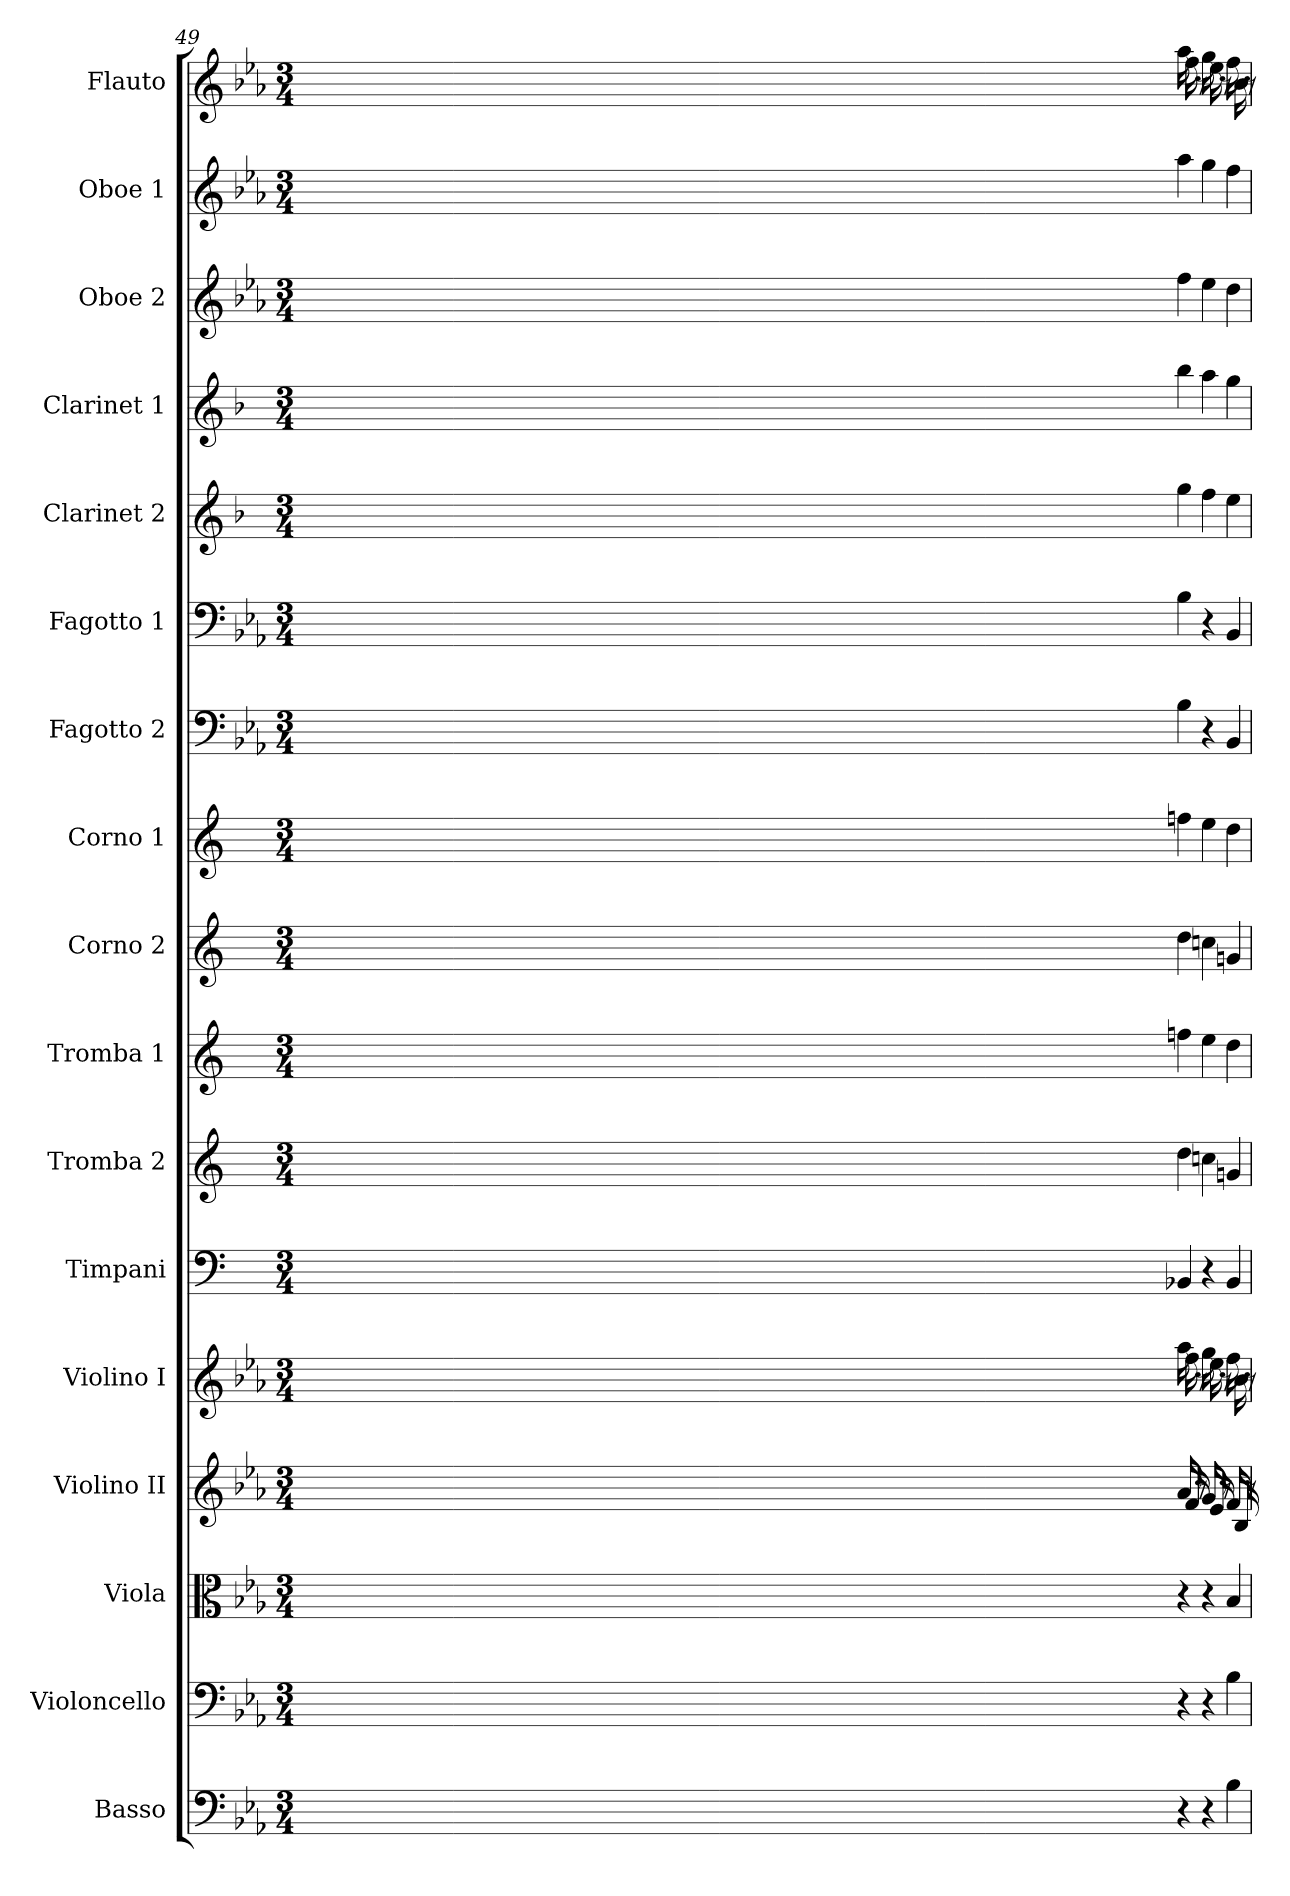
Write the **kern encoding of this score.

**kern	**kern	**kern	**kern	**kern	**kern	**kern	**kern	**kern	**kern	**kern	**kern	**kern	**kern	**kern	**kern	**kern
*part17	*part16	*part15	*part14	*part13	*part12	*part11	*part10	*part9	*part8	*part7	*part6	*part5	*part4	*part3	*part2	*part1
*staff17	*staff16	*staff15	*staff14	*staff13	*staff12	*staff11	*staff10	*staff9	*staff8	*staff7	*staff6	*staff5	*staff4	*staff3	*staff2	*staff1
*I"Basso	*I"Violoncello	*I"Viola	*I"Violino II	*I"Violino I	*I"Timpani	*I"Tromba 2	*I"Tromba 1	*I"Corno 2	*I"Corno 1	*I"Fagotto 2	*I"Fagotto 1	*I"Clarinet 2	*I"Clarinet 1	*I"Oboe 2	*I"Oboe 1	*I"Flauto
*	*I'Vc	*I'Vla	*I'Vln	*I'Vln	*	*	*	*	*	*	*	*I'Cl	*I'Cl	*I'Ob	*I'Ob	*I'Fl
*clefF4	*clefF4	*clefC3	*clefG2	*clefG2	*clefF4	*clefG2	*clefG2	*clefG2	*clefG2	*clefF4	*clefF4	*clefG2	*clefG2	*clefG2	*clefG2	*clefG2
*ITrd7c12	*	*	*	*	*	*ITrd-2c-3	*ITrd-2c-3	*ITrd5c9	*ITrd5c9	*	*	*ITrd1c2	*ITrd1c2	*	*	*
*k[b-e-a-]	*k[b-e-a-]	*k[b-e-a-]	*k[b-e-a-]	*k[b-e-a-]	*	*	*	*	*	*k[b-e-a-]	*k[b-e-a-]	*k[b-e-a-]	*k[b-e-a-]	*k[b-e-a-]	*k[b-e-a-]	*k[b-e-a-]
*M3/4	*M3/4	*M3/4	*M3/4	*M3/4	*M3/4	*M3/4	*M3/4	*M3/4	*M3/4	*M3/4	*M3/4	*M3/4	*M3/4	*M3/4	*M3/4	*M3/4
=49	=49	=49	=49	=49	=49	=49	=49	=49	=49	=49	=49	=49	=49	=49	=49	=49
1ryy	1ryy	1ryy	1ryy	1ryy	1ryy	1ryy	1ryy	1ryy	1ryy	1ryy	1ryy	1ryy	1ryy	1ryy	1ryy	1ryy
1ryy	1ryy	1ryy	1ryy	1ryy	1ryy	1ryy	1ryy	1ryy	1ryy	1ryy	1ryy	1ryy	1ryy	1ryy	1ryy	1ryy
1ryy	1ryy	1ryy	1ryy	1ryy	1ryy	1ryy	1ryy	1ryy	1ryy	1ryy	1ryy	1ryy	1ryy	1ryy	1ryy	1ryy
1ryy	1ryy	1ryy	1ryy	1ryy	1ryy	1ryy	1ryy	1ryy	1ryy	1ryy	1ryy	1ryy	1ryy	1ryy	1ryy	1ryy
1ryy	1ryy	1ryy	1ryy	1ryy	1ryy	1ryy	1ryy	1ryy	1ryy	1ryy	1ryy	1ryy	1ryy	1ryy	1ryy	1ryy
1ryy	1ryy	1ryy	1ryy	1ryy	1ryy	1ryy	1ryy	1ryy	1ryy	1ryy	1ryy	1ryy	1ryy	1ryy	1ryy	1ryy
1ryy	1ryy	1ryy	1ryy	1ryy	1ryy	1ryy	1ryy	1ryy	1ryy	1ryy	1ryy	1ryy	1ryy	1ryy	1ryy	1ryy
1ryy	1ryy	1ryy	1ryy	1ryy	1ryy	1ryy	1ryy	1ryy	1ryy	1ryy	1ryy	1ryy	1ryy	1ryy	1ryy	1ryy
1ryy	1ryy	1ryy	1ryy	1ryy	1ryy	1ryy	1ryy	1ryy	1ryy	1ryy	1ryy	1ryy	1ryy	1ryy	1ryy	1ryy
1ryy	1ryy	1ryy	1ryy	1ryy	1ryy	1ryy	1ryy	1ryy	1ryy	1ryy	1ryy	1ryy	1ryy	1ryy	1ryy	1ryy
1ryy	1ryy	1ryy	1ryy	1ryy	1ryy	1ryy	1ryy	1ryy	1ryy	1ryy	1ryy	1ryy	1ryy	1ryy	1ryy	1ryy
1ryy	1ryy	1ryy	1ryy	1ryy	1ryy	1ryy	1ryy	1ryy	1ryy	1ryy	1ryy	1ryy	1ryy	1ryy	1ryy	1ryy
1ryy	1ryy	1ryy	1ryy	1ryy	1ryy	1ryy	1ryy	1ryy	1ryy	1ryy	1ryy	1ryy	1ryy	1ryy	1ryy	1ryy
1ryy	1ryy	1ryy	1ryy	1ryy	1ryy	1ryy	1ryy	1ryy	1ryy	1ryy	1ryy	1ryy	1ryy	1ryy	1ryy	1ryy
1ryy	1ryy	1ryy	1ryy	1ryy	1ryy	1ryy	1ryy	1ryy	1ryy	1ryy	1ryy	1ryy	1ryy	1ryy	1ryy	1ryy
1ryy	1ryy	1ryy	1ryy	1ryy	1ryy	1ryy	1ryy	1ryy	1ryy	1ryy	1ryy	1ryy	1ryy	1ryy	1ryy	1ryy
1ryy	1ryy	1ryy	1ryy	1ryy	1ryy	1ryy	1ryy	1ryy	1ryy	1ryy	1ryy	1ryy	1ryy	1ryy	1ryy	1ryy
1ryy	1ryy	1ryy	1ryy	1ryy	1ryy	1ryy	1ryy	1ryy	1ryy	1ryy	1ryy	1ryy	1ryy	1ryy	1ryy	1ryy
1ryy	1ryy	1ryy	1ryy	1ryy	1ryy	1ryy	1ryy	1ryy	1ryy	1ryy	1ryy	1ryy	1ryy	1ryy	1ryy	1ryy
1ryy	1ryy	1ryy	1ryy	1ryy	1ryy	1ryy	1ryy	1ryy	1ryy	1ryy	1ryy	1ryy	1ryy	1ryy	1ryy	1ryy
1ryy	1ryy	1ryy	1ryy	1ryy	1ryy	1ryy	1ryy	1ryy	1ryy	1ryy	1ryy	1ryy	1ryy	1ryy	1ryy	1ryy
1ryy	1ryy	1ryy	1ryy	1ryy	1ryy	1ryy	1ryy	1ryy	1ryy	1ryy	1ryy	1ryy	1ryy	1ryy	1ryy	1ryy
1ryy	1ryy	1ryy	1ryy	1ryy	1ryy	1ryy	1ryy	1ryy	1ryy	1ryy	1ryy	1ryy	1ryy	1ryy	1ryy	1ryy
1ryy	1ryy	1ryy	1ryy	1ryy	1ryy	1ryy	1ryy	1ryy	1ryy	1ryy	1ryy	1ryy	1ryy	1ryy	1ryy	1ryy
1ryy	1ryy	1ryy	1ryy	1ryy	1ryy	1ryy	1ryy	1ryy	1ryy	1ryy	1ryy	1ryy	1ryy	1ryy	1ryy	1ryy
1ryy	1ryy	1ryy	1ryy	1ryy	1ryy	1ryy	1ryy	1ryy	1ryy	1ryy	1ryy	1ryy	1ryy	1ryy	1ryy	1ryy
1ryy	1ryy	1ryy	1ryy	1ryy	1ryy	1ryy	1ryy	1ryy	1ryy	1ryy	1ryy	1ryy	1ryy	1ryy	1ryy	1ryy
1ryy	1ryy	1ryy	1ryy	1ryy	1ryy	1ryy	1ryy	1ryy	1ryy	1ryy	1ryy	1ryy	1ryy	1ryy	1ryy	1ryy
1ryy	1ryy	1ryy	1ryy	1ryy	1ryy	1ryy	1ryy	1ryy	1ryy	1ryy	1ryy	1ryy	1ryy	1ryy	1ryy	1ryy
1ryy	1ryy	1ryy	1ryy	1ryy	1ryy	1ryy	1ryy	1ryy	1ryy	1ryy	1ryy	1ryy	1ryy	1ryy	1ryy	1ryy
1ryy	1ryy	1ryy	1ryy	1ryy	1ryy	1ryy	1ryy	1ryy	1ryy	1ryy	1ryy	1ryy	1ryy	1ryy	1ryy	1ryy
1ryy	1ryy	1ryy	1ryy	1ryy	1ryy	1ryy	1ryy	1ryy	1ryy	1ryy	1ryy	1ryy	1ryy	1ryy	1ryy	1ryy
1ryy	1ryy	1ryy	1ryy	1ryy	1ryy	1ryy	1ryy	1ryy	1ryy	1ryy	1ryy	1ryy	1ryy	1ryy	1ryy	1ryy
1ryy	1ryy	1ryy	1ryy	1ryy	1ryy	1ryy	1ryy	1ryy	1ryy	1ryy	1ryy	1ryy	1ryy	1ryy	1ryy	1ryy
1ryy	1ryy	1ryy	1ryy	1ryy	1ryy	1ryy	1ryy	1ryy	1ryy	1ryy	1ryy	1ryy	1ryy	1ryy	1ryy	1ryy
8.ryy	8.ryy	8.ryy	8.ryy	8.ryy	8.ryy	8.ryy	8.ryy	8.ryy	8.ryy	8.ryy	8.ryy	8.ryy	8.ryy	8.ryy	8.ryy	8.ryy
4r	4r	4r	16a-	16aa-	4BB-X	4ff	4aa-X	4f	4a-X	4B-	4B-	4ff	4aa-	4ff	4aa-	16aa-
.	.	.	16f	16ff	.	.	.	.	.	.	.	.	.	.	.	16ff
.	.	.	8r	8r	.	.	.	.	.	.	.	.	.	.	.	8r
4r	4r	4r	16g	16gg	4r	4ee-X	4gg	4e-X	4g	4r	4r	4ee-	4gg	4ee-	4gg	16gg
.	.	.	16e-	16ee-	.	.	.	.	.	.	.	.	.	.	.	16ee-
.	.	.	8r	8r	.	.	.	.	.	.	.	.	.	.	.	8r
4BB-	4B-	4B-	16f	16ff	4BB-	4b-X	4ff	4B-X	4f	4BB-	4BB-	4dd	4ff	4dd	4ff	16ff
.	.	.	16B-	16b-	.	.	.	.	.	.	.	.	.	.	.	16b-
.	.	.	8r	8r	.	.	.	.	.	.	.	.	.	.	.	8r
=	=	=	=	=	=	=	=	=	=	=	=	=	=	=	=	=
*-	*-	*-	*-	*-	*-	*-	*-	*-	*-	*-	*-	*-	*-	*-	*-	*-
